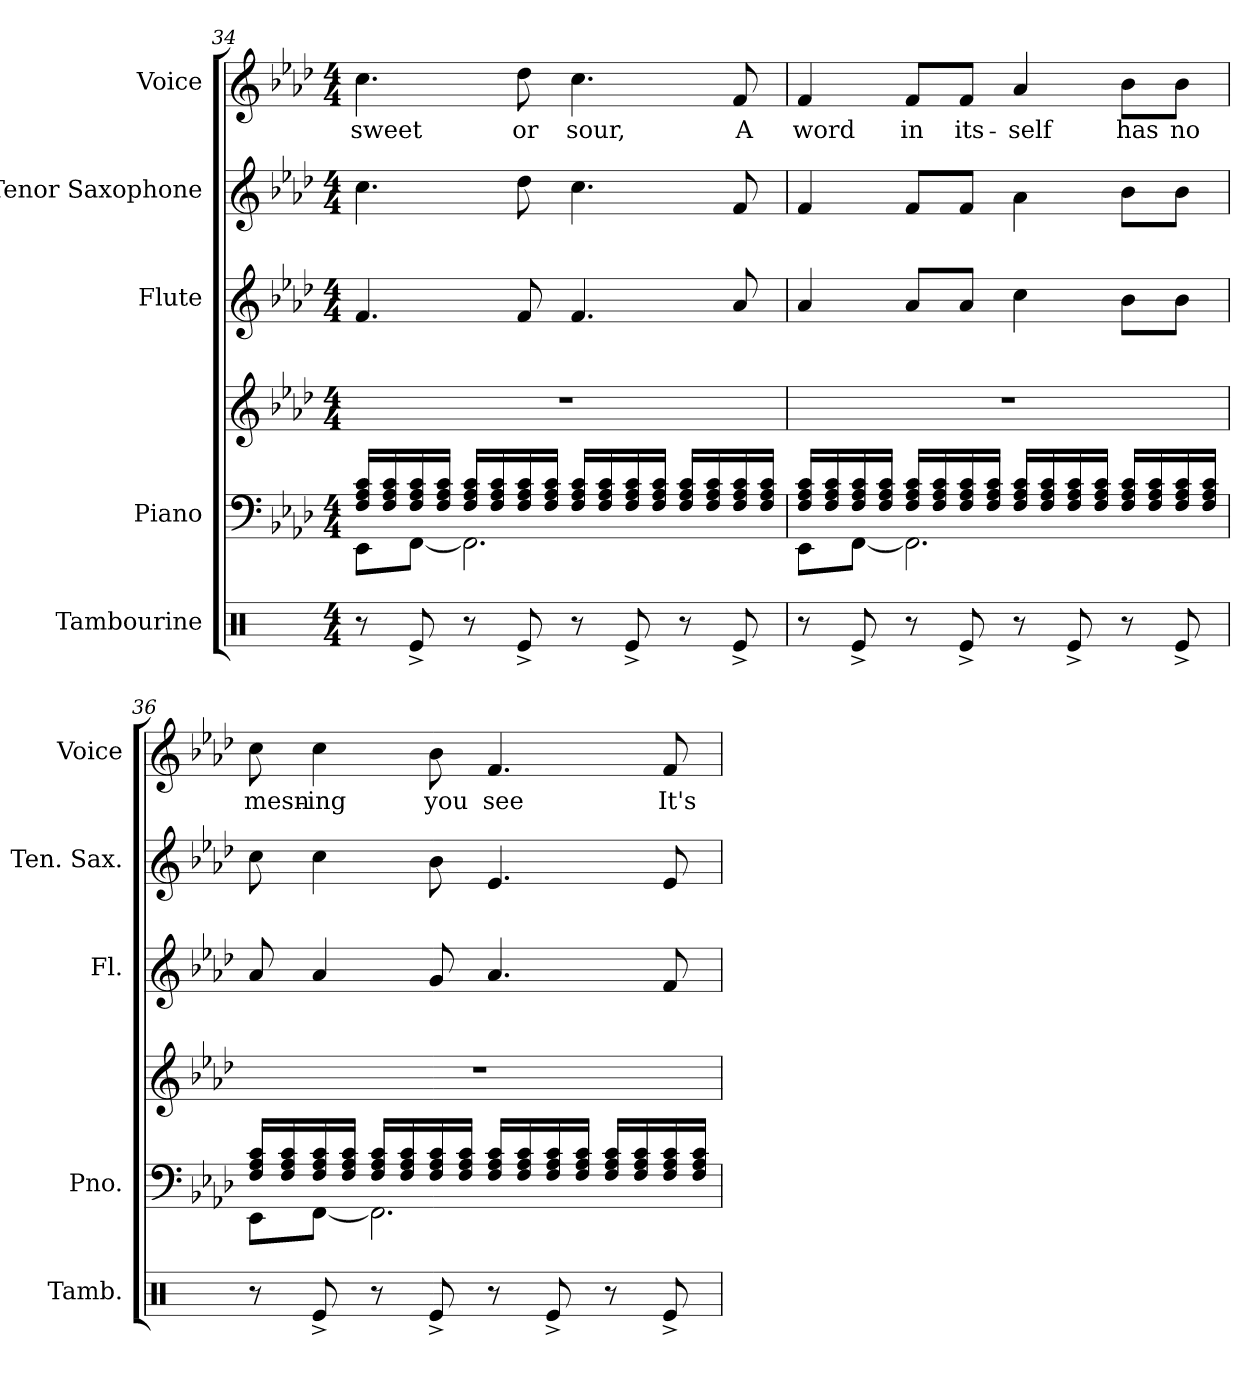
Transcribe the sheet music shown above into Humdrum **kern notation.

**kern	**kern	**kern	**kern	**kern	**kern	**text
*part5	*part4	*part4	*part3	*part2	*part1	*part1
*staff6	*staff5	*staff4	*staff3	*staff2	*staff1	*staff1
*I"Tambourine	*I"Piano	*	*I"Flute	*I"Tenor Saxophone	*I"Voice	*
*I'Tamb.	*I'Pno.	*	*I'Fl.	*I'Ten. Sax.	*I'Voice	*
!!LO:LB:g=z
*clefX	*clefF4	*clefG2	*clefG2	*clefG2	*clefG2	*
*	*	*	*	*ITrd8c14	*	*
*k[]	*k[b-e-a-d-]	*k[b-e-a-d-]	*k[b-e-a-d-]	*k[b-e-a-d-]	*k[b-e-a-d-]	*
*C:	*A-:	*A-:	*A-:	*A-:	*A-:	*
*M4/4	*M4/4	*M4/4	*M4/4	*M4/4	*M4/4	*
=34	=34	=34	=34	=34	=34	=34
*	*^	*	*	*	*	*
!	!	!	!	!	!	!	!LO:LY:b:color=#000000
8r	16Fi/ 16A-i 16ciLL	8EE-i\L	1r	4.fi/	4.ci\	4.cci\	sweet
.	16Fi/ 16A-i 16ci	.	.	.	.	.	.
8Re^i/	16Fi/ 16A-i 16ci	[8FFi\J	.	.	.	.	.
.	16Fi/ 16A-i 16ciJJ	.	.	.	.	.	.
8r	16Fi/ 16A-i 16ciLL	2.FFi\]	.	.	.	.	.
.	16Fi/ 16A-i 16ci	.	.	.	.	.	.
!	!	!	!	!	!	!	!LO:LY:b:color=#000000
8Re^i/	16Fi/ 16A-i 16ci	.	.	8fi/	8d-i\	8dd-i\	or
.	16Fi/ 16A-i 16ciJJ	.	.	.	.	.	.
!	!	!	!	!	!	!	!LO:LY:b:color=#000000
8r	16Fi/ 16A-i 16ciLL	.	.	4.fi/	4.ci\	4.cci\	sour,
.	16Fi/ 16A-i 16ci	.	.	.	.	.	.
8Re^i/	16Fi/ 16A-i 16ci	.	.	.	.	.	.
.	16Fi/ 16A-i 16ciJJ	.	.	.	.	.	.
8r	16Fi/ 16A-i 16ciLL	.	.	.	.	.	.
.	16Fi/ 16A-i 16ci	.	.	.	.	.	.
!	!	!	!	!	!	!	!LO:LY:b:color=#000000
8Re^i/	16Fi/ 16A-i 16ci	.	.	8a-i/	8Fi/	8fi/	A
.	16Fi/ 16A-i 16ciJJ	.	.	.	.	.	.
=35	=35	=35	=35	=35	=35	=35	=35
!	!	!	!	!	!	!	!LO:LY:b:color=#000000
8r	16Fi/ 16A-i 16ciLL	8EE-i\L	1r	4a-i/	4Fi/	4fi/	word
.	16Fi/ 16A-i 16ci	.	.	.	.	.	.
8Re^i/	16Fi/ 16A-i 16ci	[8FFi\J	.	.	.	.	.
.	16Fi/ 16A-i 16ciJJ	.	.	.	.	.	.
!	!	!	!	!	!	!	!LO:LY:b:color=#000000
8r	16Fi/ 16A-i 16ciLL	2.FFi\]	.	8a-i/L	8Fi/L	8fi/L	in
.	16Fi/ 16A-i 16ci	.	.	.	.	.	.
!	!	!	!	!	!	!	!LO:LY:b:color=#000000
8Re^i/	16Fi/ 16A-i 16ci	.	.	8a-i/J	8Fi/J	8fi/J	its-
.	16Fi/ 16A-i 16ciJJ	.	.	.	.	.	.
!	!	!	!	!	!	!	!LO:LY:b:color=#000000
8r	16Fi/ 16A-i 16ciLL	.	.	4cci\	4A-i\	4a-i/	-self
.	16Fi/ 16A-i 16ci	.	.	.	.	.	.
8Re^i/	16Fi/ 16A-i 16ci	.	.	.	.	.	.
.	16Fi/ 16A-i 16ciJJ	.	.	.	.	.	.
!	!	!	!	!	!	!	!LO:LY:b:color=#000000
8r	16Fi/ 16A-i 16ciLL	.	.	8b-i\L	8B-i\L	8b-i\L	has
.	16Fi/ 16A-i 16ci	.	.	.	.	.	.
!	!	!	!	!	!	!	!LO:LY:b:color=#000000
8Re^i/	16Fi/ 16A-i 16ci	.	.	8b-i\J	8B-i\J	8b-i\J	no
.	16Fi/ 16A-i 16ciJJ	.	.	.	.	.	.
=36	=36	=36	=36	=36	=36	=36	=36
!	!	!	!	!	!	!	!LO:LY:b:color=#000000
8r	16Fi/ 16A-i 16ciLL	8EE-i\L	1r	8a-i/	8ci\	8cci\	mesn-
.	16Fi/ 16A-i 16ci	.	.	.	.	.	.
!	!	!	!	!	!	!	!LO:LY:b:color=#000000
8Re^i/	16Fi/ 16A-i 16ci	[8FFi\J	.	4a-i/	4ci\	4cci\	-ing
.	16Fi/ 16A-i 16ciJJ	.	.	.	.	.	.
8r	16Fi/ 16A-i 16ciLL	2.FFi\]	.	.	.	.	.
.	16Fi/ 16A-i 16ci	.	.	.	.	.	.
!	!	!	!	!	!	!	!LO:LY:b:color=#000000
8Re^i/	16Fi/ 16A-i 16ci	.	.	8gi/	8B-i\	8b-i\	you
.	16Fi/ 16A-i 16ciJJ	.	.	.	.	.	.
!	!	!	!	!	!	!	!LO:LY:b:color=#000000
8r	16Fi/ 16A-i 16ciLL	.	.	4.a-i/	4.E-i/	4.fi/	see
.	16Fi/ 16A-i 16ci	.	.	.	.	.	.
8Re^i/	16Fi/ 16A-i 16ci	.	.	.	.	.	.
.	16Fi/ 16A-i 16ciJJ	.	.	.	.	.	.
8r	16Fi/ 16A-i 16ciLL	.	.	.	.	.	.
.	16Fi/ 16A-i 16ci	.	.	.	.	.	.
!	!	!	!	!	!	!	!LO:LY:b:color=#000000
8Re^i/	16Fi/ 16A-i 16ci	.	.	8fi/	8E-i/	8fi/	It's
.	16Fi/ 16A-i 16ciJJ	.	.	.	.	.	.
*	*v	*v	*	*	*	*	*
=	=	=	=	=	=	=
*-	*-	*-	*-	*-	*-	*-
